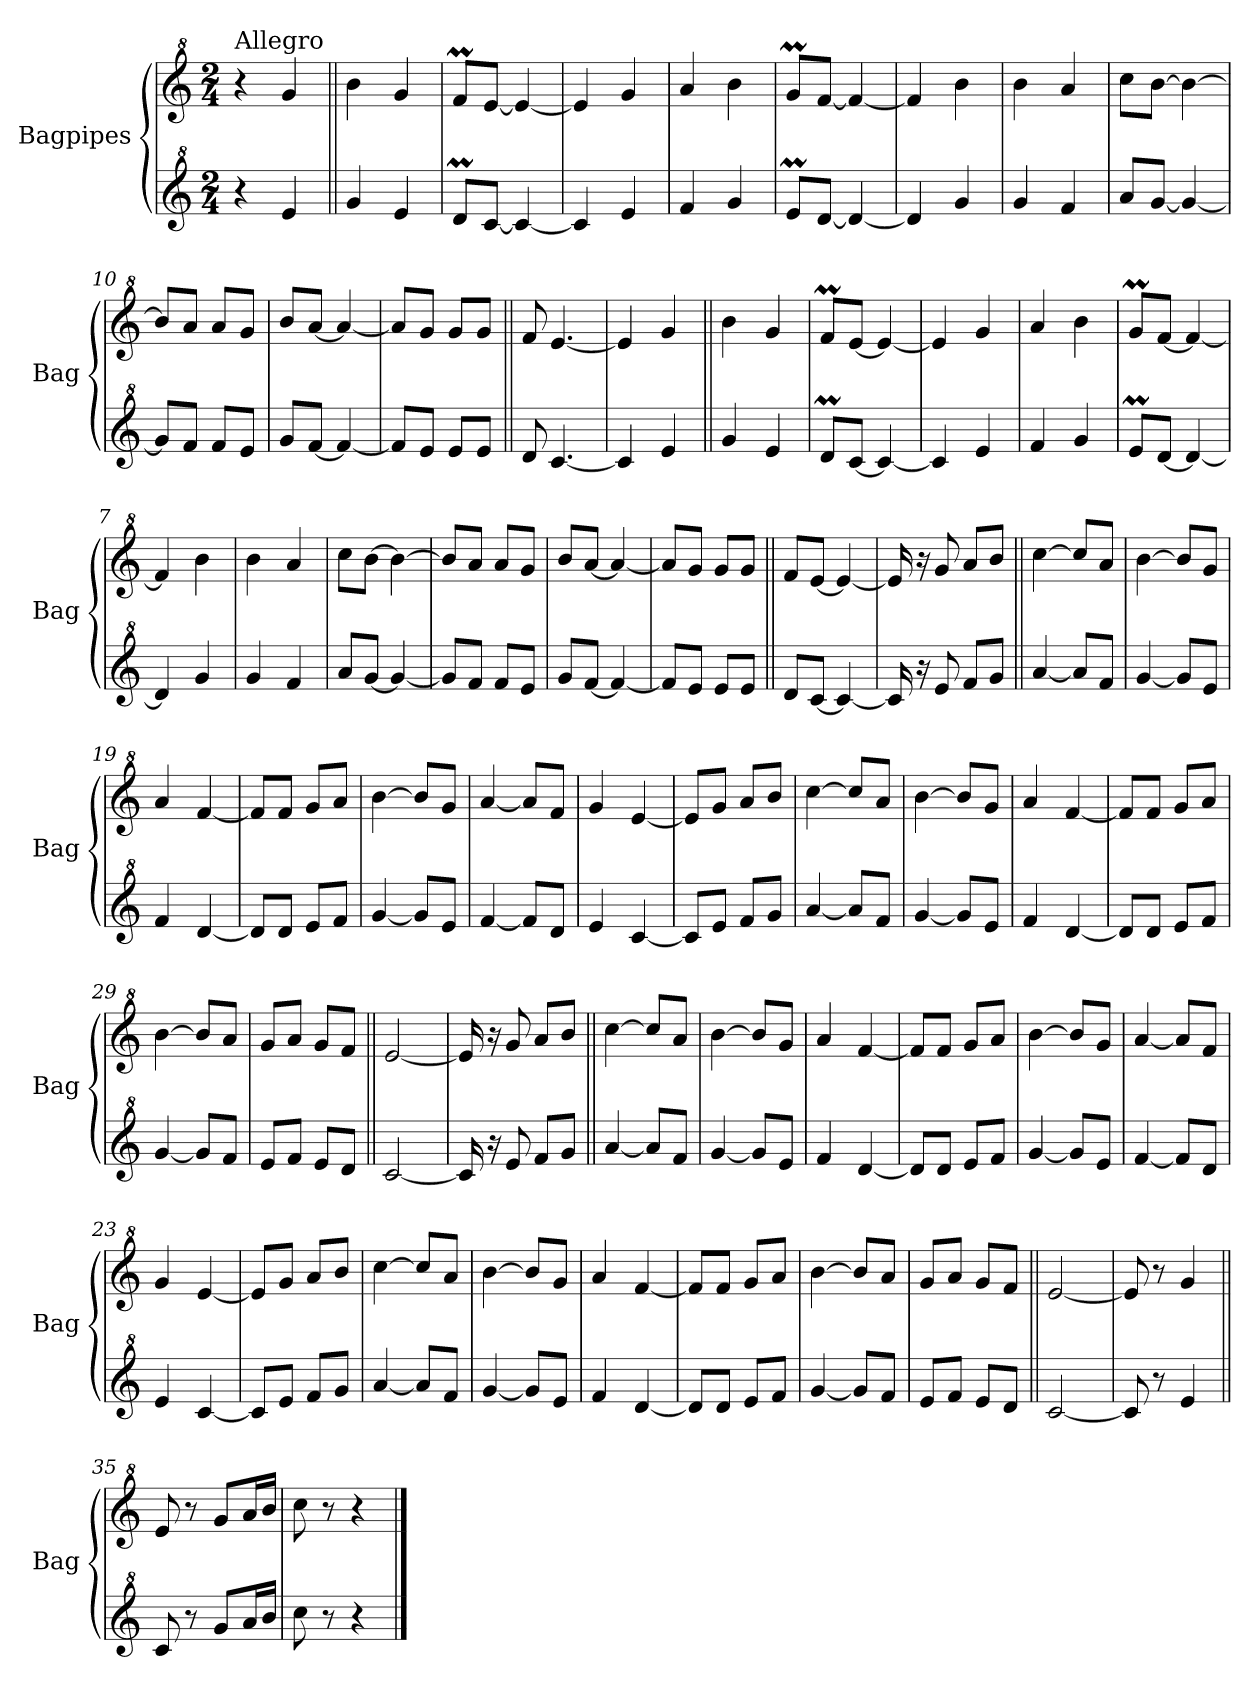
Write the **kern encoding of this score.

**kern	**kern
*part2	*part1
*staff2	*staff1
*I"Bagpipes	*I"Bagpipes
*I'Bag	*I'Bag
*clefG^2	*clefG^2
*k[]	*k[]
*C:	*C:
*M2/4	*M2/4
=1	=1
!	!LO:TX:a:t=Allegro
4r	4r
4ee/	4gg/
=2||	=2||
4gg/	4bb\
4ee/	4gg/
=3	=3
8ddM/L	8ffM/L
[8cc/J	[8ee/J
4cc/_	4ee/_
=4	=4
4cc/]	4ee/]
4ee/	4gg/
=5	=5
4ff/	4aa/
4gg/	4bb\
=6	=6
8eem/L	8ggM/L
[8dd/J	[8ff/J
4dd/_	4ff/_
=7	=7
4dd/]	4ff/]
4gg/	4bb\
=8	=8
4gg/	4bb\
4ff/	4aa/
=9	=9
8aa/L	8ccc\L
[8gg/J	[8bb\J
4gg/_	4bb\_
=10	=10
8gg/L]	8bb/L]
8ff/J	8aa/J
8ff/L	8aa/L
8ee/J	8gg/J
=11	=11
8gg/L	8bb/L
[8ff/J	[8aa/J
4ff/_	4aa/_
=12	=12
8ff/L]	8aa/L]
8ee/J	8gg/J
8ee/L	8gg/L
8ee/J	8gg/J
=13||	=13||
8dd/	8ff/
[4.cc/	[4.ee/
!!LO:LB:g=z
=14	=14
4cc/]	4ee/]
4ee/	4gg/
=2||	=2||
4gg/	4bb\
4ee/	4gg/
=3	=3
8ddM/L	8ffM/L
[8cc/J	[8ee/J
4cc/_	4ee/_
=4	=4
4cc/]	4ee/]
4ee/	4gg/
=5	=5
4ff/	4aa/
4gg/	4bb\
=6	=6
8eem/L	8ggM/L
[8dd/J	[8ff/J
4dd/_	4ff/_
=7	=7
4dd/]	4ff/]
4gg/	4bb\
=8	=8
4gg/	4bb\
4ff/	4aa/
=9	=9
8aa/L	8ccc\L
[8gg/J	[8bb\J
4gg/_	4bb\_
=10	=10
8gg/L]	8bb/L]
8ff/J	8aa/J
8ff/L	8aa/L
8ee/J	8gg/J
=11	=11
8gg/L	8bb/L
[8ff/J	[8aa/J
4ff/_	4aa/_
=12	=12
8ff/L]	8aa/L]
8ee/J	8gg/J
8ee/L	8gg/L
8ee/J	8gg/J
=15||	=15||
8dd/L	8ff/L
[8cc/J	[8ee/J
4cc/_	4ee/_
=16	=16
16cc/]	16ee/]
16r	16r
8ee/	8gg/
8ff/L	8aa/L
8gg/J	8bb/J
=17||	=17||
[4aa/	[4ccc\
8aa/L]	8ccc/L]
8ff/J	8aa/J
=18	=18
[4gg/	[4bb\
8gg/L]	8bb/L]
8ee/J	8gg/J
=19	=19
4ff/	4aa/
[4dd/	[4ff/
=20	=20
8dd/L]	8ff/L]
8dd/J	8ff/J
8ee/L	8gg/L
8ff/J	8aa/J
=21	=21
[4gg/	[4bb\
8gg/L]	8bb/L]
8ee/J	8gg/J
=22	=22
[4ff/	[4aa/
8ff/L]	8aa/L]
8dd/J	8ff/J
=23	=23
4ee/	4gg/
[4cc/	[4ee/
=24	=24
8cc/L]	8ee/L]
8ee/J	8gg/J
8ff/L	8aa/L
8gg/J	8bb/J
=25	=25
[4aa/	[4ccc\
8aa/L]	8ccc/L]
8ff/J	8aa/J
!!LO:LB:g=z
=26	=26
[4gg/	[4bb\
8gg/L]	8bb/L]
8ee/J	8gg/J
=27	=27
4ff/	4aa/
[4dd/	[4ff/
=28	=28
8dd/L]	8ff/L]
8dd/J	8ff/J
8ee/L	8gg/L
8ff/J	8aa/J
=29	=29
[4gg/	[4bb\
8gg/L]	8bb/L]
8ff/J	8aa/J
=30	=30
8ee/L	8gg/L
8ff/J	8aa/J
8ee/L	8gg/L
8dd/J	8ff/J
=31||	=31||
[2cc/	[2ee/
=32	=32
16cc/]	16ee/]
16r	16r
8ee/	8gg/
8ff/L	8aa/L
8gg/J	8bb/J
=17||	=17||
[4aa/	[4ccc\
8aa/L]	8ccc/L]
8ff/J	8aa/J
=18	=18
[4gg/	[4bb\
8gg/L]	8bb/L]
8ee/J	8gg/J
=19	=19
4ff/	4aa/
[4dd/	[4ff/
=20	=20
8dd/L]	8ff/L]
8dd/J	8ff/J
8ee/L	8gg/L
8ff/J	8aa/J
=21	=21
[4gg/	[4bb\
8gg/L]	8bb/L]
8ee/J	8gg/J
=22	=22
[4ff/	[4aa/
8ff/L]	8aa/L]
8dd/J	8ff/J
=23	=23
4ee/	4gg/
[4cc/	[4ee/
=24	=24
8cc/L]	8ee/L]
8ee/J	8gg/J
8ff/L	8aa/L
8gg/J	8bb/J
=25	=25
[4aa/	[4ccc\
8aa/L]	8ccc/L]
8ff/J	8aa/J
!!LO:LB:g=z
=26	=26
[4gg/	[4bb\
8gg/L]	8bb/L]
8ee/J	8gg/J
=27	=27
4ff/	4aa/
[4dd/	[4ff/
=28	=28
8dd/L]	8ff/L]
8dd/J	8ff/J
8ee/L	8gg/L
8ff/J	8aa/J
=29	=29
[4gg/	[4bb\
8gg/L]	8bb/L]
8ff/J	8aa/J
=30	=30
8ee/L	8gg/L
8ff/J	8aa/J
8ee/L	8gg/L
8dd/J	8ff/J
=33||	=33||
[2cc/	[2ee/
=34	=34
8cc/]	8ee/]
8r	8r
4ee/	4gg/
=35||	=35||
8cc/	8ee/
8r	8r
8gg/L	8gg/L
16aa/L	16aa/L
16bb/JJ	16bb/JJ
=36	=36
8ccc\	8ccc\
8r	8r
4r	4r
==	==
*-	*-
